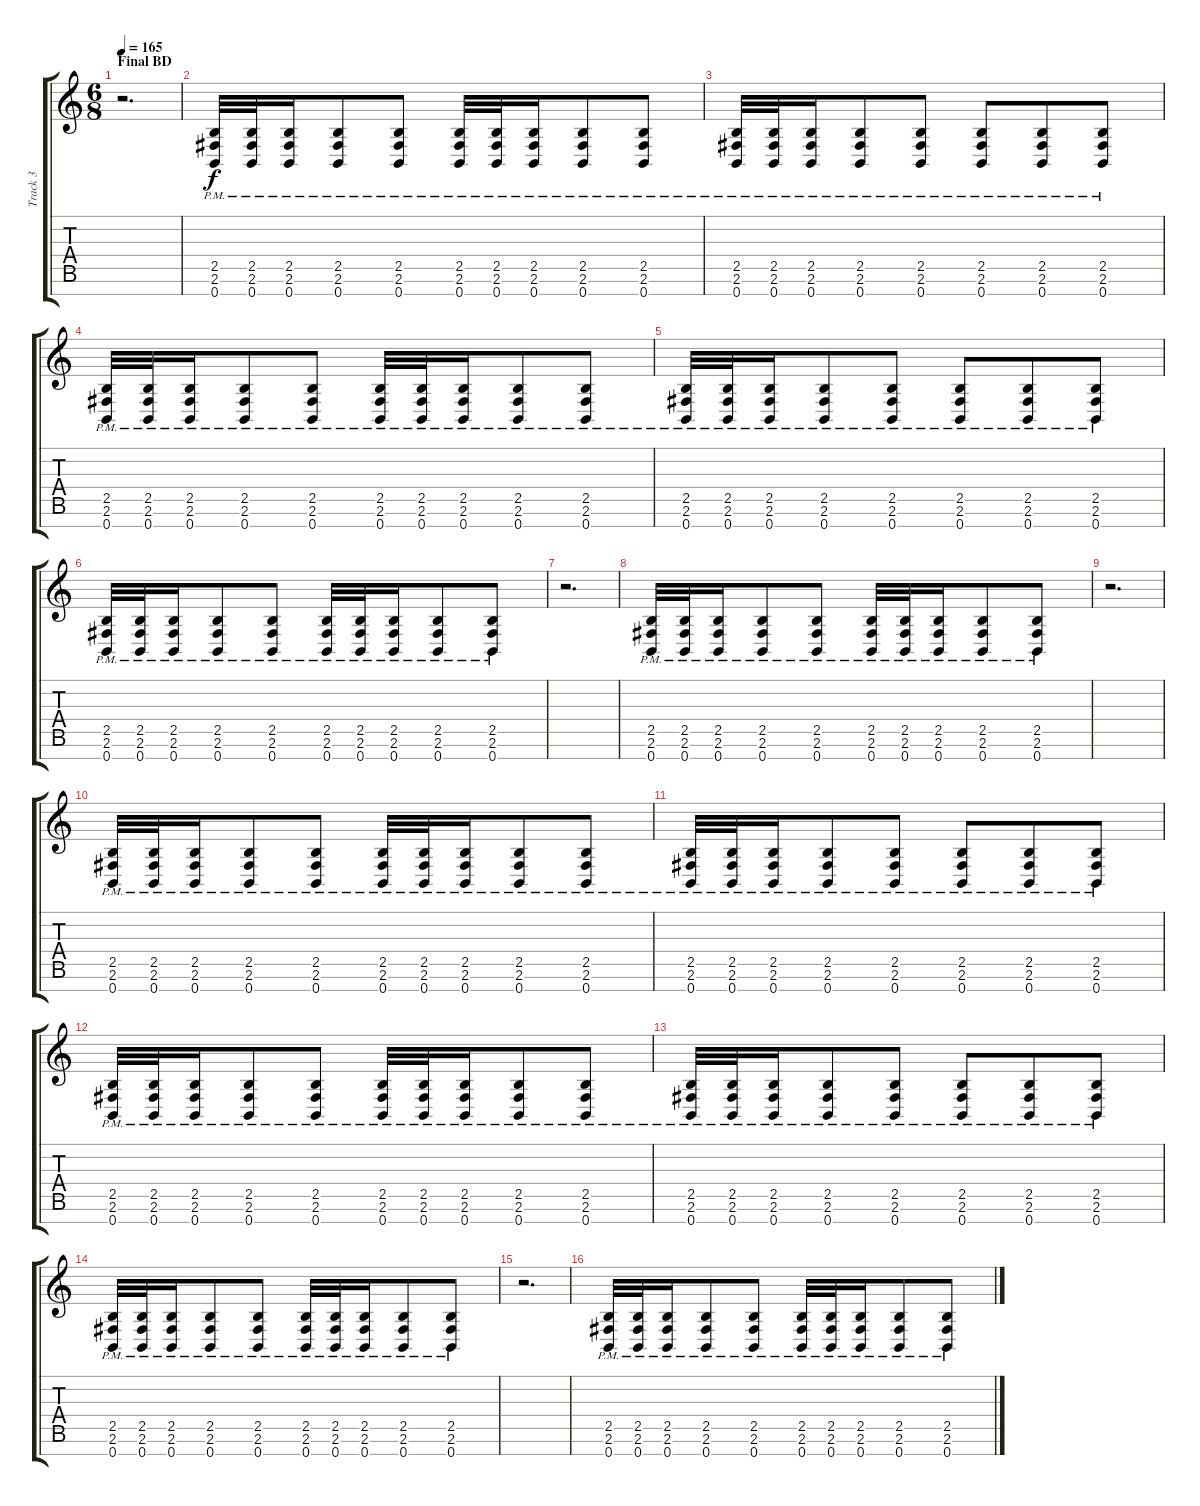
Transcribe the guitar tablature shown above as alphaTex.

\track ("Track 3" "Track 3") {instrument distortionguitar}
\staff {score tabs}
\tuning (E4 B3 G3 D3 A2 E2 B1) {hide}
\ts (6 8)
\section ("" "Final BD")
\tempo 165
\clef g2
\ks c
r.2{d dy f} |
(2.5{pm} 2.6{pm} 0.7{pm}).32 (2.5{pm} 2.6{pm} 0.7{pm}).32 (2.5{pm} 2.6{pm} 0.7{pm}).16 (2.5{pm} 2.6{pm} 0.7{pm}).8 (2.5{pm} 2.6{pm} 0.7{pm}).8 (2.5{pm} 2.6{pm} 0.7{pm}).32 (2.5{pm} 2.6{pm} 0.7{pm}).32 (2.5{pm} 2.6{pm} 0.7{pm}).16 (2.5{pm} 2.6{pm} 0.7{pm}).8 (2.5{pm} 2.6{pm} 0.7{pm}).8 |
(2.5{pm} 2.6{pm} 0.7{pm}).32 (2.5{pm} 2.6{pm} 0.7{pm}).32 (2.5{pm} 2.6{pm} 0.7{pm}).16 (2.5{pm} 2.6{pm} 0.7{pm}).8 (2.5{pm} 2.6{pm} 0.7{pm}).8 (2.5{pm} 2.6{pm} 0.7{pm}).8 (2.5{pm} 2.6{pm} 0.7{pm}).8 (2.5{pm} 2.6{pm} 0.7{pm}).8 |
(2.5{pm} 2.6{pm} 0.7{pm}).32 (2.5{pm} 2.6{pm} 0.7{pm}).32 (2.5{pm} 2.6{pm} 0.7{pm}).16 (2.5{pm} 2.6{pm} 0.7{pm}).8 (2.5{pm} 2.6{pm} 0.7{pm}).8 (2.5{pm} 2.6{pm} 0.7{pm}).32 (2.5{pm} 2.6{pm} 0.7{pm}).32 (2.5{pm} 2.6{pm} 0.7{pm}).16 (2.5{pm} 2.6{pm} 0.7{pm}).8 (2.5{pm} 2.6{pm} 0.7{pm}).8 |
(2.5{pm} 2.6{pm} 0.7{pm}).32 (2.5{pm} 2.6{pm} 0.7{pm}).32 (2.5{pm} 2.6{pm} 0.7{pm}).16 (2.5{pm} 2.6{pm} 0.7{pm}).8 (2.5{pm} 2.6{pm} 0.7{pm}).8 (2.5{pm} 2.6{pm} 0.7{pm}).8 (2.5{pm} 2.6{pm} 0.7{pm}).8 (2.5{pm} 2.6{pm} 0.7{pm}).8 |
(2.5{pm} 2.6{pm} 0.7{pm}).32 (2.5{pm} 2.6{pm} 0.7{pm}).32 (2.5{pm} 2.6{pm} 0.7{pm}).16 (2.5{pm} 2.6{pm} 0.7{pm}).8 (2.5{pm} 2.6{pm} 0.7{pm}).8 (2.5{pm} 2.6{pm} 0.7{pm}).32 (2.5{pm} 2.6{pm} 0.7{pm}).32 (2.5{pm} 2.6{pm} 0.7{pm}).16 (2.5{pm} 2.6{pm} 0.7{pm}).8 (2.5{pm} 2.6{pm} 0.7{pm}).8 |
r.2{d} |
(2.5{pm} 2.6{pm} 0.7{pm}).32 (2.5{pm} 2.6{pm} 0.7{pm}).32 (2.5{pm} 2.6{pm} 0.7{pm}).16 (2.5{pm} 2.6{pm} 0.7{pm}).8 (2.5{pm} 2.6{pm} 0.7{pm}).8 (2.5{pm} 2.6{pm} 0.7{pm}).32 (2.5{pm} 2.6{pm} 0.7{pm}).32 (2.5{pm} 2.6{pm} 0.7{pm}).16 (2.5{pm} 2.6{pm} 0.7{pm}).8 (2.5{pm} 2.6{pm} 0.7{pm}).8 |
r.2{d} |
(2.5{pm} 2.6{pm} 0.7{pm}).32 (2.5{pm} 2.6{pm} 0.7{pm}).32 (2.5{pm} 2.6{pm} 0.7{pm}).16 (2.5{pm} 2.6{pm} 0.7{pm}).8 (2.5{pm} 2.6{pm} 0.7{pm}).8 (2.5{pm} 2.6{pm} 0.7{pm}).32 (2.5{pm} 2.6{pm} 0.7{pm}).32 (2.5{pm} 2.6{pm} 0.7{pm}).16 (2.5{pm} 2.6{pm} 0.7{pm}).8 (2.5{pm} 2.6{pm} 0.7{pm}).8 |
(2.5{pm} 2.6{pm} 0.7{pm}).32 (2.5{pm} 2.6{pm} 0.7{pm}).32 (2.5{pm} 2.6{pm} 0.7{pm}).16 (2.5{pm} 2.6{pm} 0.7{pm}).8 (2.5{pm} 2.6{pm} 0.7{pm}).8 (2.5{pm} 2.6{pm} 0.7{pm}).8 (2.5{pm} 2.6{pm} 0.7{pm}).8 (2.5{pm} 2.6{pm} 0.7{pm}).8 |
(2.5{pm} 2.6{pm} 0.7{pm}).32 (2.5{pm} 2.6{pm} 0.7{pm}).32 (2.5{pm} 2.6{pm} 0.7{pm}).16 (2.5{pm} 2.6{pm} 0.7{pm}).8 (2.5{pm} 2.6{pm} 0.7{pm}).8 (2.5{pm} 2.6{pm} 0.7{pm}).32 (2.5{pm} 2.6{pm} 0.7{pm}).32 (2.5{pm} 2.6{pm} 0.7{pm}).16 (2.5{pm} 2.6{pm} 0.7{pm}).8 (2.5{pm} 2.6{pm} 0.7{pm}).8 |
(2.5{pm} 2.6{pm} 0.7{pm}).32 (2.5{pm} 2.6{pm} 0.7{pm}).32 (2.5{pm} 2.6{pm} 0.7{pm}).16 (2.5{pm} 2.6{pm} 0.7{pm}).8 (2.5{pm} 2.6{pm} 0.7{pm}).8 (2.5{pm} 2.6{pm} 0.7{pm}).8 (2.5{pm} 2.6{pm} 0.7{pm}).8 (2.5{pm} 2.6{pm} 0.7{pm}).8 |
(2.5{pm} 2.6{pm} 0.7{pm}).32 (2.5{pm} 2.6{pm} 0.7{pm}).32 (2.5{pm} 2.6{pm} 0.7{pm}).16 (2.5{pm} 2.6{pm} 0.7{pm}).8 (2.5{pm} 2.6{pm} 0.7{pm}).8 (2.5{pm} 2.6{pm} 0.7{pm}).32 (2.5{pm} 2.6{pm} 0.7{pm}).32 (2.5{pm} 2.6{pm} 0.7{pm}).16 (2.5{pm} 2.6{pm} 0.7{pm}).8 (2.5{pm} 2.6{pm} 0.7{pm}).8 |
r.2{d} |
(2.5{pm} 2.6{pm} 0.7{pm}).32 (2.5{pm} 2.6{pm} 0.7{pm}).32 (2.5{pm} 2.6{pm} 0.7{pm}).16 (2.5{pm} 2.6{pm} 0.7{pm}).8 (2.5{pm} 2.6{pm} 0.7{pm}).8 (2.5{pm} 2.6{pm} 0.7{pm}).32 (2.5{pm} 2.6{pm} 0.7{pm}).32 (2.5{pm} 2.6{pm} 0.7{pm}).16 (2.5{pm} 2.6{pm} 0.7{pm}).8 (2.5{pm} 2.6{pm} 0.7{pm}).8
